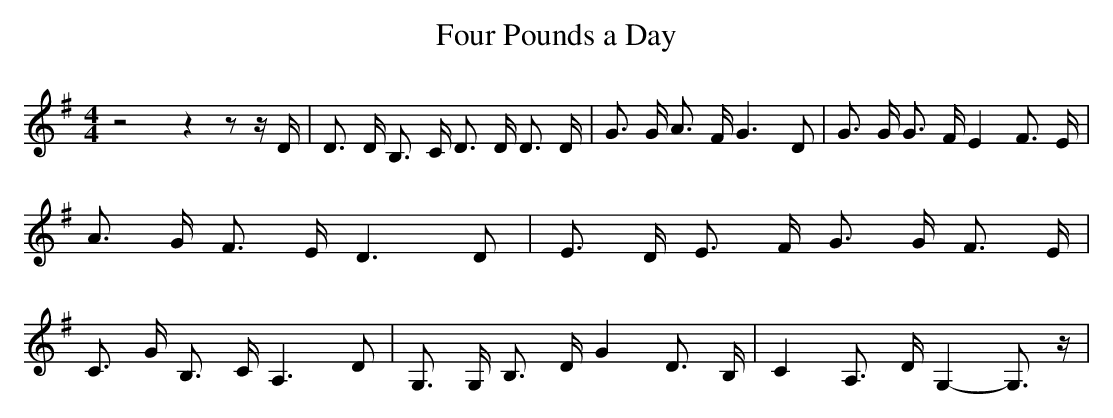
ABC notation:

X:1
T:Four Pounds a Day
M:4/4
L:1/8
K:G
 z4 z2 z z/2 D/2| D3/2 D/2 B,3/2 C/2 D3/2 D/2 D3/2 D/2| G3/2 G/2 A3/2 F/2 G3 D|\
 G3/2 G/2 G3/2 F/2 E2 F3/2 E/2| A3/2 G/2 F3/2 E/2 D3 D| E3/2 D/2 E3/2 F/2 G3/2 G/2 F3/2 E/2|\
 C3/2 G/2 B,3/2 C/2 A,3 D| G,3/2 G,/2 B,3/2 D/2 G2 D3/2 B,/2| C2 A,3/2 D/2 G,2- G,3/2 z/2|\
